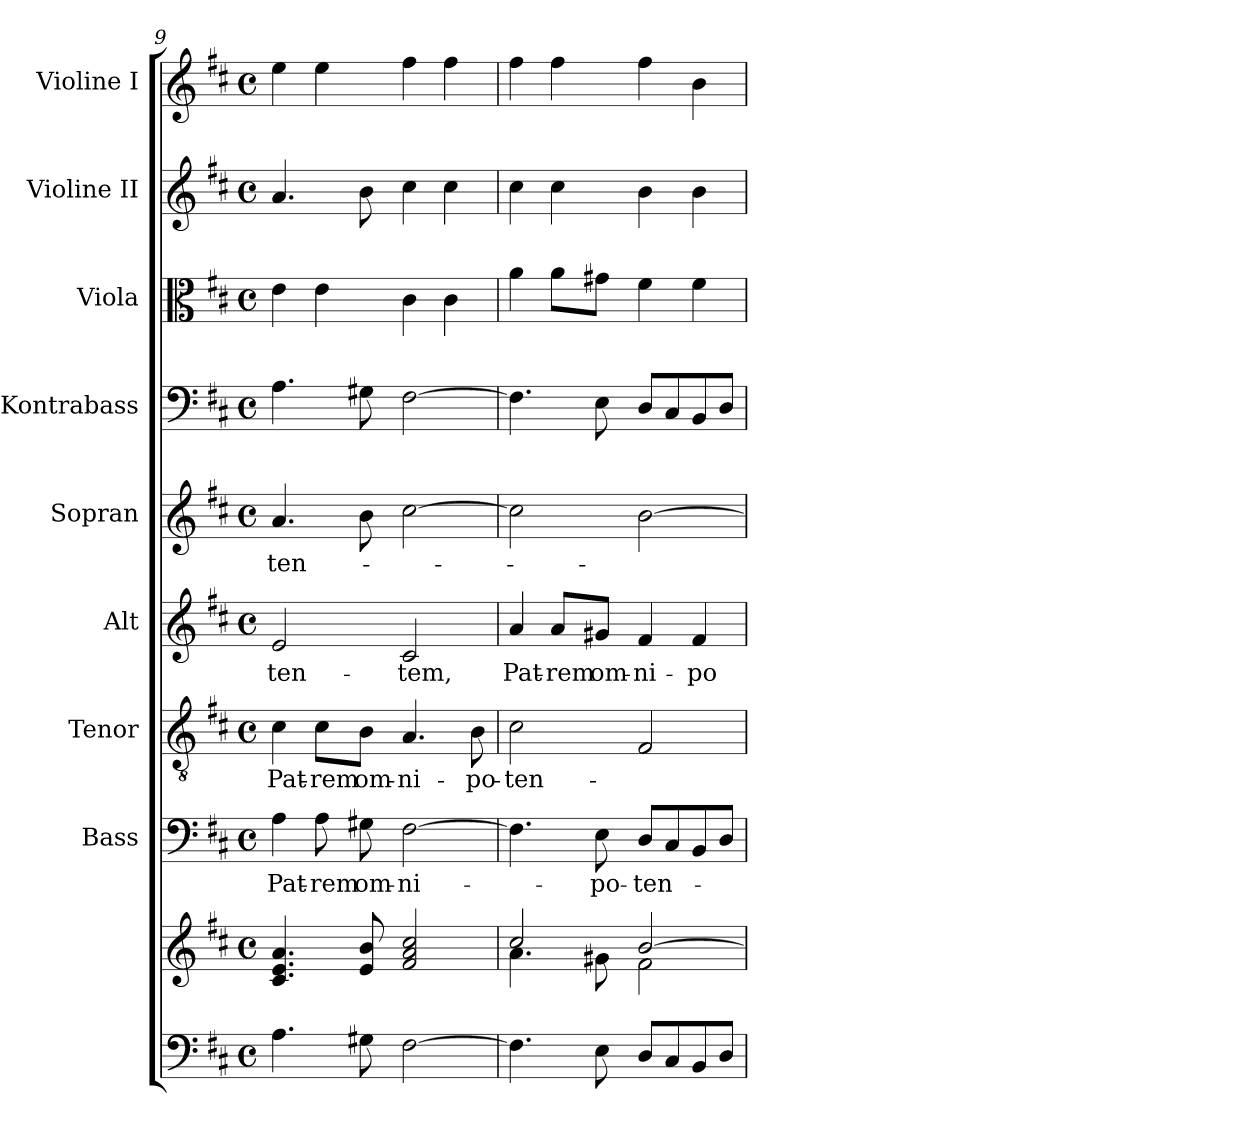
**kern	**kern	**kern	**text	**kern	**text	**kern	**text	**kern	**text	**kern	**kern	**kern	**kern
*part9	*part9	*part8	*part8	*part7	*part7	*part6	*part6	*part5	*part5	*part4	*part3	*part2	*part1
*staff10	*staff9	*staff8	*staff8	*staff7	*staff7	*staff6	*staff6	*staff5	*staff5	*staff4	*staff3	*staff2	*staff1
*	*	*I"Bass	*	*I"Tenor	*	*I"Alt	*	*I"Sopran	*	*I"Kontrabass	*I"Viola	*I"Violine II	*I"Violine I
*	*	*I'B.	*	*I'T.	*	*I'A.	*	*I'S.	*	*I'Kb.	*I'Vla.	*I'Vl. II	*I'Vl. I
!!LO:PB:g=z
*clefF4	*clefG2	*clefF4	*	*clefGv2	*	*clefG2	*	*clefG2	*	*clefF4	*clefC3	*clefG2	*clefG2
*	*	*	*	*	*	*	*	*	*	*ITrd7c12	*	*	*
*k[f#c#]	*k[f#c#]	*k[f#c#]	*	*k[f#c#]	*	*k[f#c#]	*	*k[f#c#]	*	*k[f#c#]	*k[f#c#]	*k[f#c#]	*k[f#c#]
*D:	*D:	*D:	*	*D:	*	*D:	*	*D:	*	*D:	*D:	*D:	*D:
*M4/4	*M4/4	*M4/4	*	*M4/4	*	*M4/4	*	*M4/4	*	*M4/4	*M4/4	*M4/4	*M4/4
*met(c)	*met(c)	*met(c)	*	*met(c)	*	*met(c)	*	*met(c)	*	*met(c)	*met(c)	*met(c)	*met(c)
=9	=9	=9	=9	=9	=9	=9	=9	=9	=9	=9	=9	=9	=9
!	!	!	!LO:LY:b	!	!LO:LY:b	!	!LO:LY:b	!	!LO:LY:b	!	!	!	!
4.A\	4.c#/ 4.e/ 4.a/	4A\	Pat-	4c#\	Pat-	2e/	-ten-	4.a/	-ten-	4.AA\	4e\	4.a/	4ee\
!	!	!	!LO:LY:b	!	!LO:LY:b	!	!	!	!	!	!	!	!
.	.	8A\	-rem	8c#\L	-rem	.	.	.	.	.	4e\	.	4ee\
!	!	!	!LO:LY:b	!	!LO:LY:b	!	!	!	!	!	!	!	!
8G#X\	8e/ 8b/	8G#X\	om-	8B\J	om-	.	.	8b\	.	8GG#X\	.	8b\	.
!	!	!	!LO:LY:b	!	!LO:LY:b	!	!LO:LY:b	!	!	!	!	!	!
[2F#\	2f#/ 2a/ 2cc#/	[2F#\	-ni-	4.A/	-ni-	2c#/	-tem,	[2cc#\	.	[2FF#\	4c#\	4cc#\	4ff#\
.	.	.	.	.	.	.	.	.	.	.	4c#\	4cc#\	4ff#\
!	!	!	!	!	!LO:LY:b	!	!	!	!	!	!	!	!
.	.	.	.	8B\	-po-	.	.	.	.	.	.	.	.
=10	=10	=10	=10	=10	=10	=10	=10	=10	=10	=10	=10	=10	=10
*	*^	*	*	*	*	*	*	*	*	*	*	*	*
!	!	!	!	!	!	!LO:LY:b	!	!LO:LY:b	!	!	!	!	!	!
4.F#\]	2cc#/	4.a\	4.F#\]	.	2c#\	-ten-	4a/	Pat-	2cc#\]	.	4.FF#\]	4a\	4cc#\	4ff#\
!	!	!	!	!	!	!	!	!LO:LY:b	!	!	!	!	!	!
.	.	.	.	.	.	.	8a/L	-rem	.	.	.	8a\L	4cc#\	4ff#\
!	!	!	!	!LO:LY:b	!	!	!	!LO:LY:b	!	!	!	!	!	!
8E\	.	8g#X\	8E\	-po-	.	.	8g#X/J	om-	.	.	8EE\	8g#X\J	.	.
!	!	!	!	!LO:LY:b	!	!	!	!LO:LY:b	!	!	!	!	!	!
8D/L	[>2b/	2f#\	8D/L	-ten-	2F#/	.	4f#/	-ni-	[2b\	.	8DD/L	4f#\	4b\	4ff#\
8C#/	.	.	8C#/	.	.	.	.	.	.	.	8CC#/	.	.	.
!	!	!	!	!	!	!	!	!LO:LY:b	!	!	!	!	!	!
8BB/	.	.	8BB/	.	.	.	4f#/	-po-	.	.	8BBB/	4f#\	4b\	4b\
8D/J	.	.	8D/J	.	.	.	.	.	.	.	8DD/J	.	.	.
*	*v	*v	*	*	*	*	*	*	*	*	*	*	*	*
=	=	=	=	=	=	=	=	=	=	=	=	=	=
*-	*-	*-	*-	*-	*-	*-	*-	*-	*-	*-	*-	*-	*-
